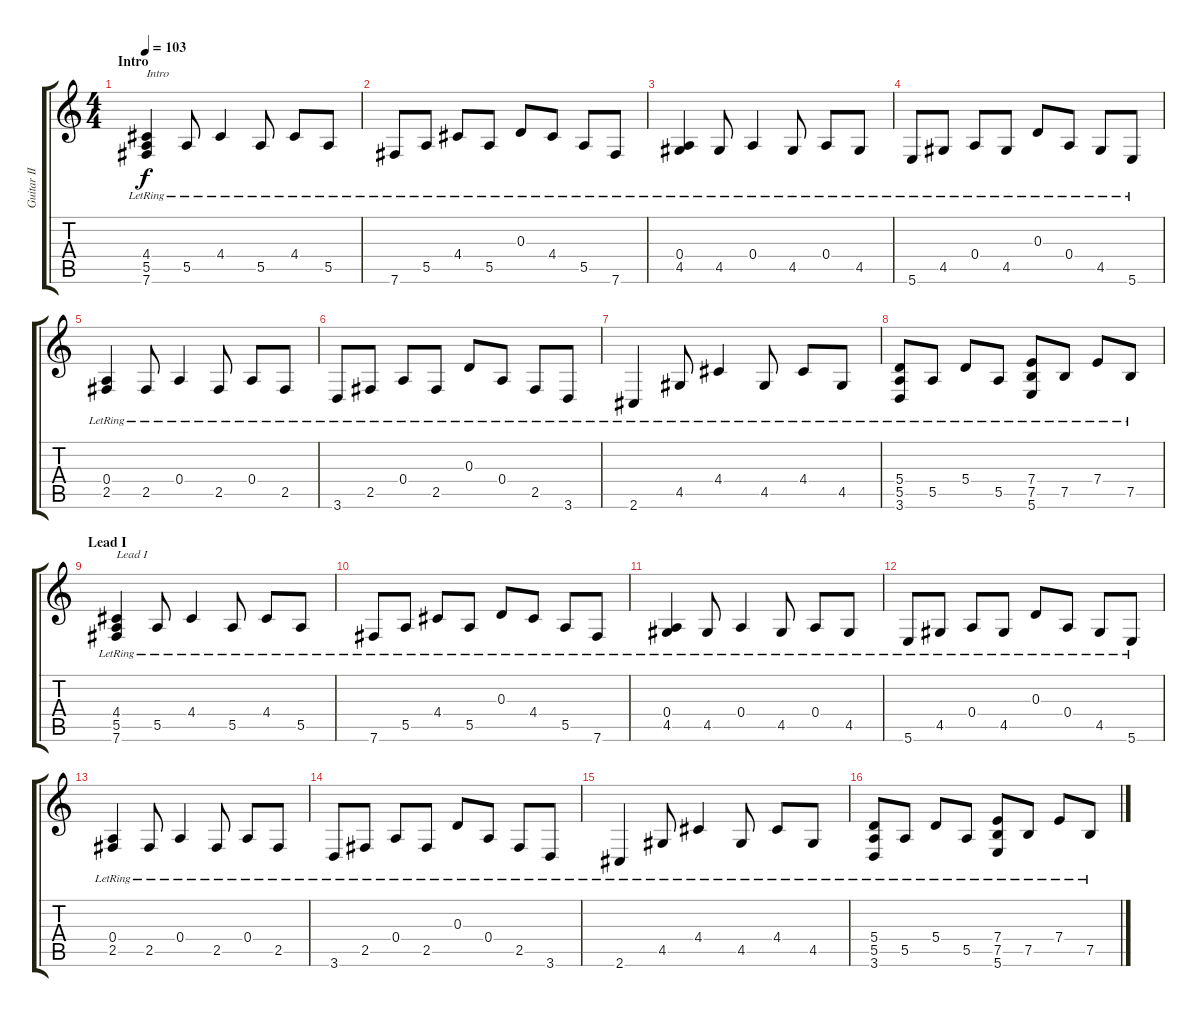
\track ("Guitar II [Rob Barrett]" "Guitar II ") {instrument distortionguitar}
\staff {score tabs}
\tuning (B3 Gb3 D3 A2 E2 B1) {hide}
\ts (4 4)
\section ("" "Intro")
\tempo 103
\clef g2
\ks c
(4.4{lr} 5.5{lr} 7.6{lr}).4{txt "Intro" dy f instrument acousticguitarsteel} 5.5{lr}.8 4.4{lr}.4 5.5{lr}.8 4.4{lr}.8 5.5{lr}.8 |
7.6{lr}.8 5.5{lr}.8 4.4{lr}.8 5.5{lr}.8 0.3{lr}.8 4.4{lr}.8 5.5{lr}.8 7.6{lr}.8 |
(0.4{lr} 4.5{lr}).4 4.5{lr}.8 0.4{lr}.4 4.5{lr}.8 0.4{lr}.8 4.5{lr}.8 |
5.6{lr}.8 4.5{lr}.8 0.4{lr}.8 4.5{lr}.8 0.3{lr}.8 0.4{lr}.8 4.5{lr}.8 5.6{lr}.8 |
(0.4{lr} 2.5{lr}).4 2.5{lr}.8 0.4{lr}.4 2.5{lr}.8 0.4{lr}.8 2.5{lr}.8 |
3.6{lr}.8 2.5{lr}.8 0.4{lr}.8 2.5{lr}.8 0.3{lr}.8 0.4{lr}.8 2.5{lr}.8 3.6{lr}.8 |
2.6{lr}.4 4.5{lr}.8 4.4{lr}.4 4.5{lr}.8 4.4{lr}.8 4.5{lr}.8 |
(5.4{lr} 5.5{lr} 3.6{lr}).8 5.5{lr}.8 5.4{lr}.8 5.5{lr}.8 (7.4{lr} 7.5{lr} 5.6{lr}).8 7.5{lr}.8 7.4{lr}.8 7.5{lr}.8 |
\section ("" "Lead I")
(4.4{lr} 5.5{lr} 7.6{lr}).4{txt "Lead I" instrument acousticguitarsteel} 5.5{lr}.8 4.4{lr}.4 5.5{lr}.8 4.4{lr}.8 5.5{lr}.8 |
7.6{lr}.8 5.5{lr}.8 4.4{lr}.8 5.5{lr}.8 0.3{lr}.8 4.4{lr}.8 5.5{lr}.8 7.6{lr}.8 |
(0.4{lr} 4.5{lr}).4 4.5{lr}.8 0.4{lr}.4 4.5{lr}.8 0.4{lr}.8 4.5{lr}.8 |
5.6{lr}.8 4.5{lr}.8 0.4{lr}.8 4.5{lr}.8 0.3{lr}.8 0.4{lr}.8 4.5{lr}.8 5.6{lr}.8 |
(0.4{lr} 2.5{lr}).4 2.5{lr}.8 0.4{lr}.4 2.5{lr}.8 0.4{lr}.8 2.5{lr}.8 |
3.6{lr}.8 2.5{lr}.8 0.4{lr}.8 2.5{lr}.8 0.3{lr}.8 0.4{lr}.8 2.5{lr}.8 3.6{lr}.8 |
2.6{lr}.4 4.5{lr}.8 4.4{lr}.4 4.5{lr}.8 4.4{lr}.8 4.5{lr}.8 |
(5.4{lr} 5.5{lr} 3.6{lr}).8 5.5{lr}.8 5.4{lr}.8 5.5{lr}.8 (7.4{lr} 7.5{lr} 5.6{lr}).8 7.5{lr}.8 7.4{lr}.8 7.5{lr}.8
